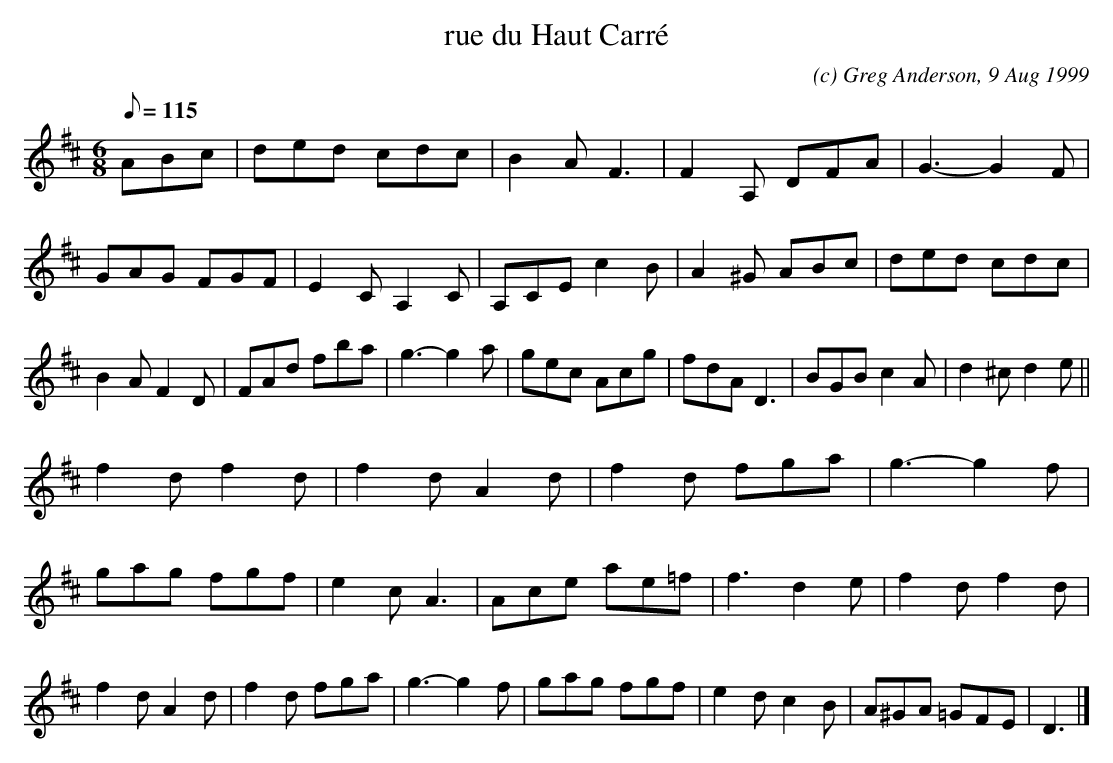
X:1
T:rue du Haut Carré
M:6/8
L:1/8
Q:115
C:(c) Greg Anderson, 9 Aug 1999
K:D
ABc|ded cdc|B2 A F3|F2 A, DFA|G3-G2 F|GAG FGF|E2 C A,2 C|
A,CE c2 B|A2 ^G ABc|ded cdc|B2 A F2 D|FAd fba|g3-g2 a|
gec Acg|fdA D3|BGB c2 A|d2 ^c d2e||!f2 d f2 d|f2 d A2 d|f2 d fga|
g3-g2 f|gag fgf|e2 c A3|Ace ae=f|f3 d2 e|f2 d f2 d|f2 d A2 d|
f2 d fga|g3-g2 f|gag fgf|e2 d c2 B|A^GA =GFE|D3|]
